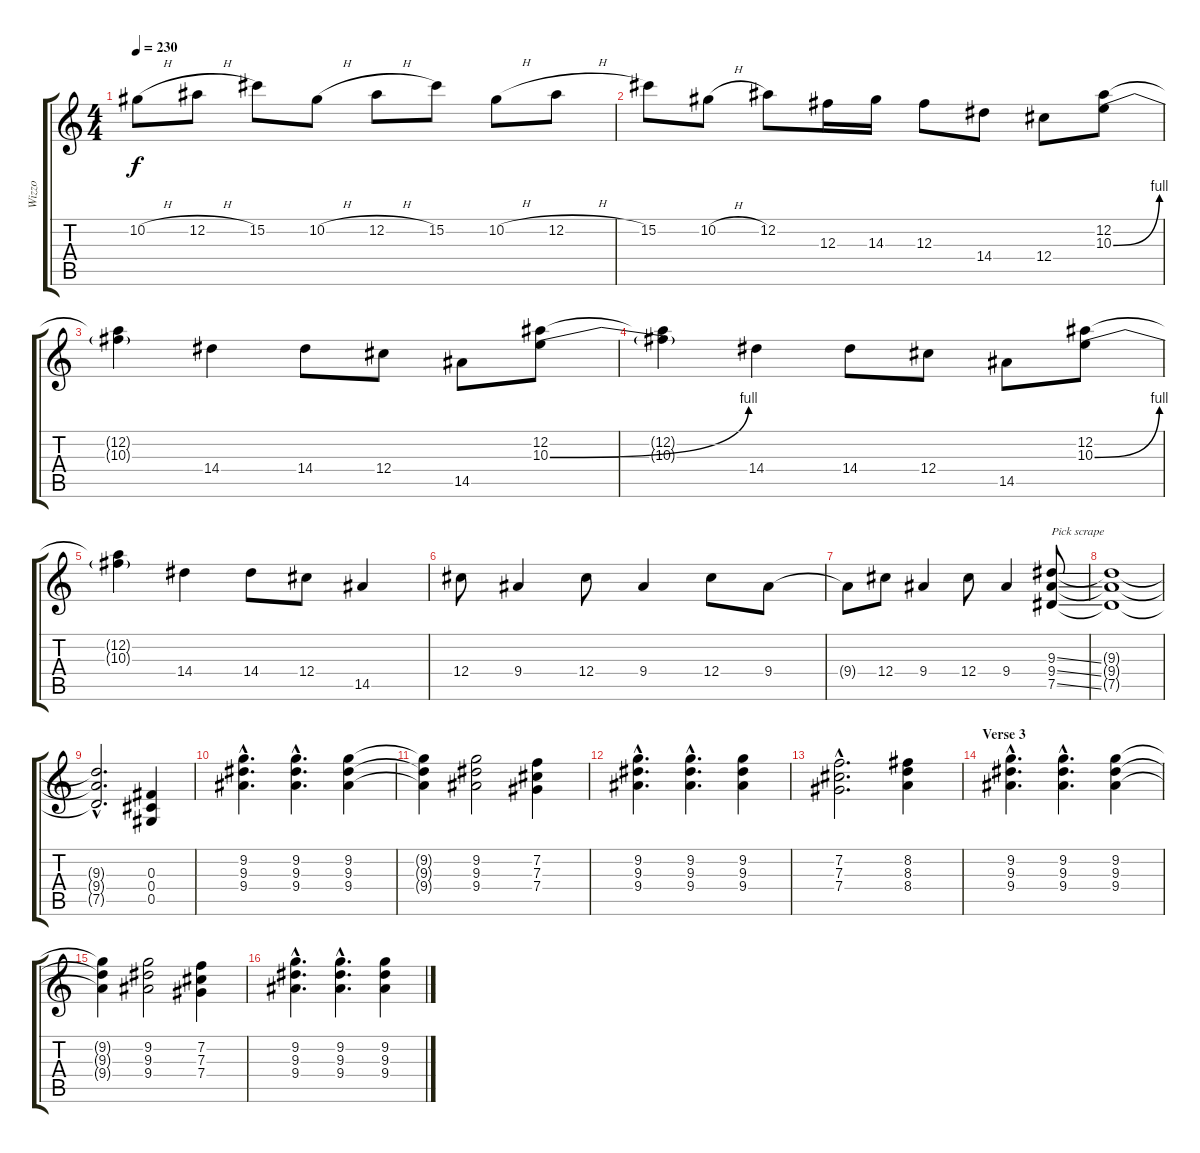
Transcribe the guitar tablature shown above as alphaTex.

\track ("Wizzo" "Wizzo") {instrument distortionguitar}
\staff {score tabs}
\tuning (Eb4 Bb3 Gb3 Db3 Ab2 Eb2) {hide}
\ts (4 4)
\tempo 230
\clef g2
\ks c
10.2{h}.8{dy f} 12.2{h}.8 15.2.8 10.2{h}.8 12.2{h}.8 15.2.8 10.2{h}.8 12.2{h}.8 |
15.2.8 10.2{h}.8 12.2.8 12.3.16 14.3.16 12.3.8 14.4.8 12.4.8 (12.2 10.3{be (bend 0 0 60 4)}).8 |
(12.2{t} 10.3{t}).4 14.4.4 14.4.8 12.4.8 14.5.8 (12.2 10.3{be (bend 0 0 60 4)}).8 |
(12.2{t} 10.3{t}).4 14.4.4 14.4.8 12.4.8 14.5.8 (12.2 10.3{be (bend 0 0 60 4)}).8 |
(12.2{t} 10.3{t}).4 14.4.4 14.4.8 12.4.8 14.5.4 |
12.4.8 9.4.4 12.4.8 9.4.4 12.4.8 9.4.8 |
9.4{t}.8 12.4.8 9.4.4 12.4.8 9.4.4 (9.3{ss} 9.4{ss} 7.5{ss}).8{txt "Pick scrape"} |
(9.3{t} 9.4{t} 7.5{t}).1 |
(9.3{hac t} 9.4{hac t} 7.5{hac t}).2{d} (0.3 0.4 0.5).4 |
(9.2{hac} 9.3{hac} 9.4{hac}).4{d volume 9} (9.2{hac} 9.3{hac} 9.4{hac}).4{d} (9.2 9.3 9.4).4 |
(9.2{t} 9.3{t} 9.4{t}).4 (9.2 9.3 9.4).2 (7.2 7.3 7.4).4 |
(9.2{hac} 9.3{hac} 9.4{hac}).4{d} (9.2{hac} 9.3{hac} 9.4{hac}).4{d} (9.2 9.3 9.4).4 |
(7.2{hac} 7.3{hac} 7.4{hac}).2{d} (8.2 8.3 8.4).4 |
\section ("" "Verse 3")
(9.2{hac} 9.3{hac} 9.4{hac}).4{d} (9.2{hac} 9.3{hac} 9.4{hac}).4{d} (9.2 9.3 9.4).4 |
(9.2{t} 9.3{t} 9.4{t}).4 (9.2 9.3 9.4).2 (7.2 7.3 7.4).4 |
(9.2{hac} 9.3{hac} 9.4{hac}).4{d} (9.2{hac} 9.3{hac} 9.4{hac}).4{d} (9.2 9.3 9.4).4
